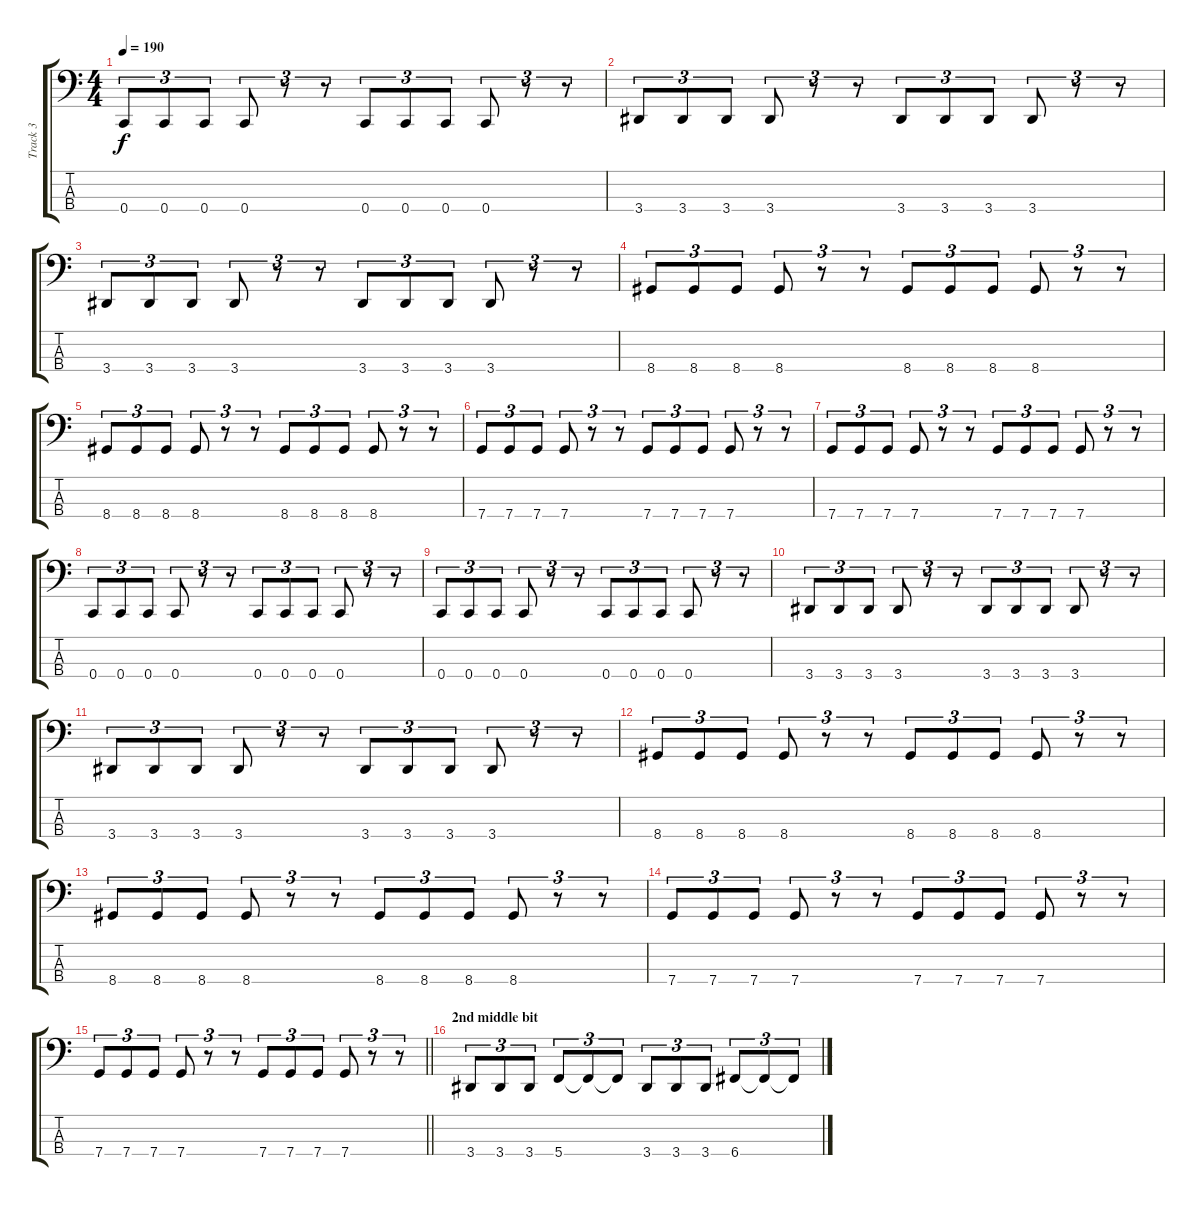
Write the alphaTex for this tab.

\track ("Track 3" "Track 3") {instrument electricbassfinger}
\staff {score tabs}
\tuning (F2 C2 G1 C1) {hide}
\ts (4 4)
\tempo 190
\clef f4
\ks c
0.4.8{tu (3 2) dy f} 0.4.8{tu (3 2)} 0.4.8{tu (3 2)} 0.4.8{tu (3 2)} r.8{tu (3 2)} r.8{tu (3 2)} 0.4.8{tu (3 2)} 0.4.8{tu (3 2)} 0.4.8{tu (3 2)} 0.4.8{tu (3 2)} r.8{tu (3 2)} r.8{tu (3 2)} |
3.4.8{tu (3 2)} 3.4.8{tu (3 2)} 3.4.8{tu (3 2)} 3.4.8{tu (3 2)} r.8{tu (3 2)} r.8{tu (3 2)} 3.4.8{tu (3 2)} 3.4.8{tu (3 2)} 3.4.8{tu (3 2)} 3.4.8{tu (3 2)} r.8{tu (3 2)} r.8{tu (3 2)} |
3.4.8{tu (3 2)} 3.4.8{tu (3 2)} 3.4.8{tu (3 2)} 3.4.8{tu (3 2)} r.8{tu (3 2)} r.8{tu (3 2)} 3.4.8{tu (3 2)} 3.4.8{tu (3 2)} 3.4.8{tu (3 2)} 3.4.8{tu (3 2)} r.8{tu (3 2)} r.8{tu (3 2)} |
8.4.8{tu (3 2)} 8.4.8{tu (3 2)} 8.4.8{tu (3 2)} 8.4.8{tu (3 2)} r.8{tu (3 2)} r.8{tu (3 2)} 8.4.8{tu (3 2)} 8.4.8{tu (3 2)} 8.4.8{tu (3 2)} 8.4.8{tu (3 2)} r.8{tu (3 2)} r.8{tu (3 2)} |
8.4.8{tu (3 2)} 8.4.8{tu (3 2)} 8.4.8{tu (3 2)} 8.4.8{tu (3 2)} r.8{tu (3 2)} r.8{tu (3 2)} 8.4.8{tu (3 2)} 8.4.8{tu (3 2)} 8.4.8{tu (3 2)} 8.4.8{tu (3 2)} r.8{tu (3 2)} r.8{tu (3 2)} |
7.4.8{tu (3 2)} 7.4.8{tu (3 2)} 7.4.8{tu (3 2)} 7.4.8{tu (3 2)} r.8{tu (3 2)} r.8{tu (3 2)} 7.4.8{tu (3 2)} 7.4.8{tu (3 2)} 7.4.8{tu (3 2)} 7.4.8{tu (3 2)} r.8{tu (3 2)} r.8{tu (3 2)} |
7.4.8{tu (3 2)} 7.4.8{tu (3 2)} 7.4.8{tu (3 2)} 7.4.8{tu (3 2)} r.8{tu (3 2)} r.8{tu (3 2)} 7.4.8{tu (3 2)} 7.4.8{tu (3 2)} 7.4.8{tu (3 2)} 7.4.8{tu (3 2)} r.8{tu (3 2)} r.8{tu (3 2)} |
0.4.8{tu (3 2)} 0.4.8{tu (3 2)} 0.4.8{tu (3 2)} 0.4.8{tu (3 2)} r.8{tu (3 2)} r.8{tu (3 2)} 0.4.8{tu (3 2)} 0.4.8{tu (3 2)} 0.4.8{tu (3 2)} 0.4.8{tu (3 2)} r.8{tu (3 2)} r.8{tu (3 2)} |
0.4.8{tu (3 2)} 0.4.8{tu (3 2)} 0.4.8{tu (3 2)} 0.4.8{tu (3 2)} r.8{tu (3 2)} r.8{tu (3 2)} 0.4.8{tu (3 2)} 0.4.8{tu (3 2)} 0.4.8{tu (3 2)} 0.4.8{tu (3 2)} r.8{tu (3 2)} r.8{tu (3 2)} |
3.4.8{tu (3 2)} 3.4.8{tu (3 2)} 3.4.8{tu (3 2)} 3.4.8{tu (3 2)} r.8{tu (3 2)} r.8{tu (3 2)} 3.4.8{tu (3 2)} 3.4.8{tu (3 2)} 3.4.8{tu (3 2)} 3.4.8{tu (3 2)} r.8{tu (3 2)} r.8{tu (3 2)} |
3.4.8{tu (3 2)} 3.4.8{tu (3 2)} 3.4.8{tu (3 2)} 3.4.8{tu (3 2)} r.8{tu (3 2)} r.8{tu (3 2)} 3.4.8{tu (3 2)} 3.4.8{tu (3 2)} 3.4.8{tu (3 2)} 3.4.8{tu (3 2)} r.8{tu (3 2)} r.8{tu (3 2)} |
8.4.8{tu (3 2)} 8.4.8{tu (3 2)} 8.4.8{tu (3 2)} 8.4.8{tu (3 2)} r.8{tu (3 2)} r.8{tu (3 2)} 8.4.8{tu (3 2)} 8.4.8{tu (3 2)} 8.4.8{tu (3 2)} 8.4.8{tu (3 2)} r.8{tu (3 2)} r.8{tu (3 2)} |
8.4.8{tu (3 2)} 8.4.8{tu (3 2)} 8.4.8{tu (3 2)} 8.4.8{tu (3 2)} r.8{tu (3 2)} r.8{tu (3 2)} 8.4.8{tu (3 2)} 8.4.8{tu (3 2)} 8.4.8{tu (3 2)} 8.4.8{tu (3 2)} r.8{tu (3 2)} r.8{tu (3 2)} |
7.4.8{tu (3 2)} 7.4.8{tu (3 2)} 7.4.8{tu (3 2)} 7.4.8{tu (3 2)} r.8{tu (3 2)} r.8{tu (3 2)} 7.4.8{tu (3 2)} 7.4.8{tu (3 2)} 7.4.8{tu (3 2)} 7.4.8{tu (3 2)} r.8{tu (3 2)} r.8{tu (3 2)} |
\barLineRight lightlight
7.4.8{tu (3 2)} 7.4.8{tu (3 2)} 7.4.8{tu (3 2)} 7.4.8{tu (3 2)} r.8{tu (3 2)} r.8{tu (3 2)} 7.4.8{tu (3 2)} 7.4.8{tu (3 2)} 7.4.8{tu (3 2)} 7.4.8{tu (3 2)} r.8{tu (3 2)} r.8{tu (3 2)} |
\section ("" "2nd middle bit")
3.4.8{tu (3 2)} 3.4.8{tu (3 2)} 3.4.8{tu (3 2)} 5.4.8{tu (3 2)} 5.4{t}.8{tu (3 2)} 5.4{t}.8{tu (3 2)} 3.4.8{tu (3 2)} 3.4.8{tu (3 2)} 3.4.8{tu (3 2)} 6.4.8{tu (3 2)} 6.4{t}.8{tu (3 2)} 6.4{t}.8{tu (3 2)}
